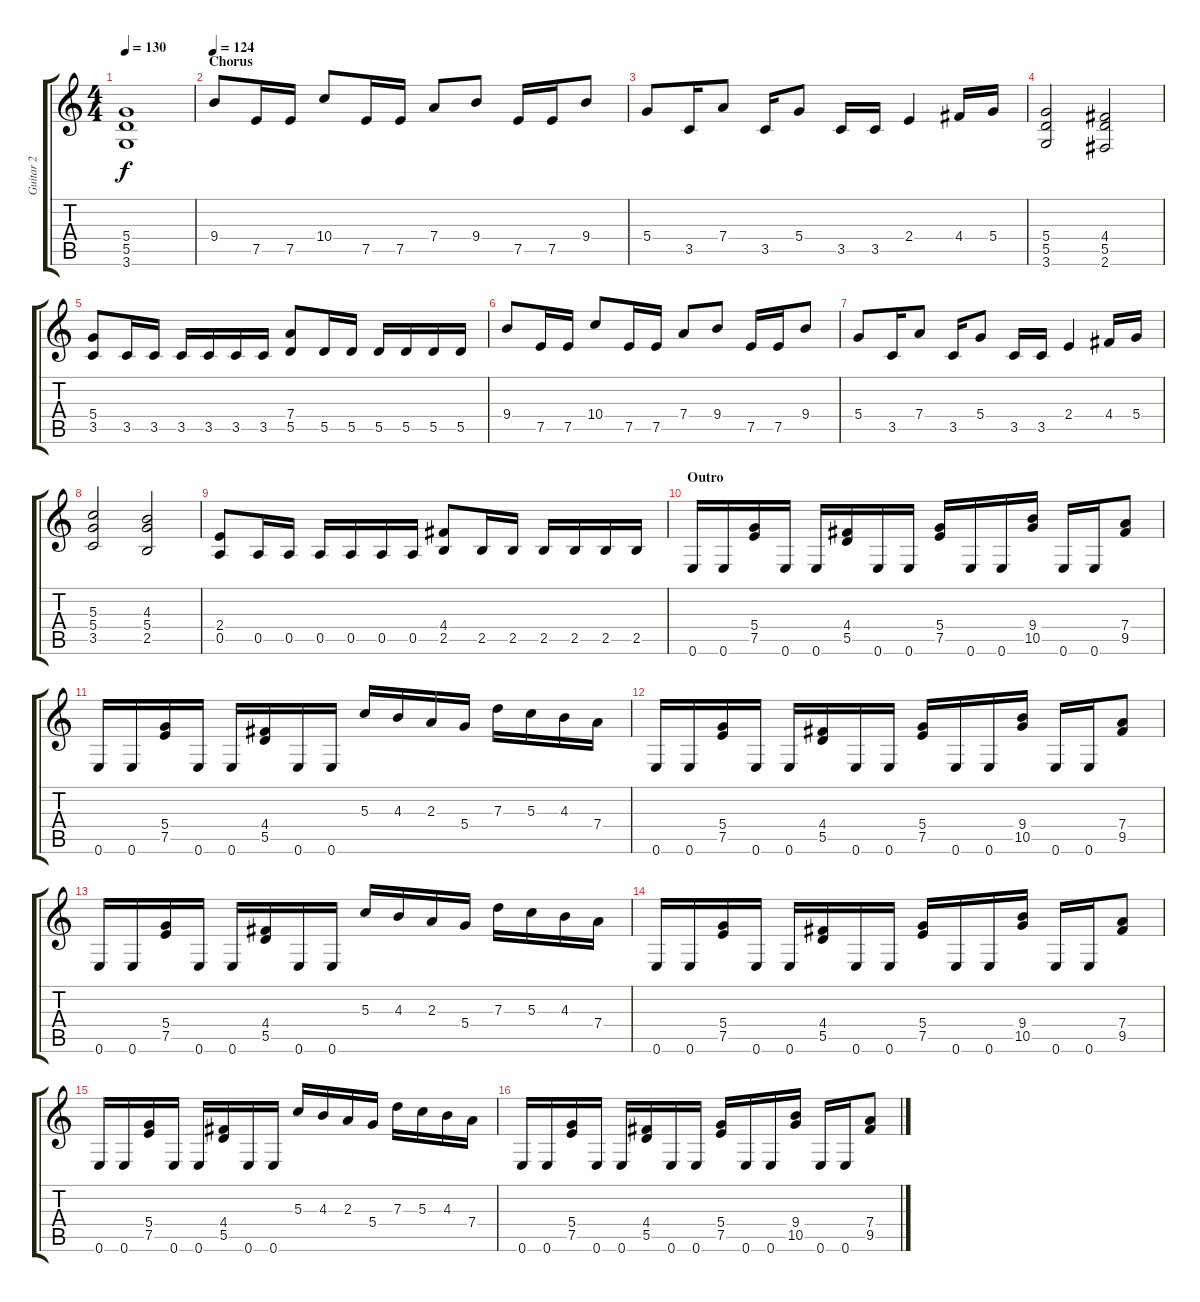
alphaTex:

\track ("Guitar 2" "Guitar 2") {instrument acousticguitarsteel}
\staff {score tabs}
\tuning (E4 B3 G3 D3 A2 E2) {hide}
\ts (4 4)
\tempo 130
\clef g2
\ks c
(5.4 5.5 3.6).1{dy f} |
\section ("" "Chorus")
\tempo 124
9.4.8 7.5.16 7.5.16 10.4.8 7.5.16 7.5.16 7.4.8 9.4.8 7.5.16 7.5.16 9.4.8 |
5.4.8 3.5.16 7.4.8 3.5.16 5.4.8 3.5.16 3.5.16 2.4.4 4.4.16 5.4.16 |
(5.4 5.5 3.6).2 (4.4 5.5 2.6).2 |
(5.4 3.5).8 3.5.16 3.5.16 3.5.16 3.5.16 3.5.16 3.5.16 (7.4 5.5).8 5.5.16 5.5.16 5.5.16 5.5.16 5.5.16 5.5.16 |
9.4.8 7.5.16 7.5.16 10.4.8 7.5.16 7.5.16 7.4.8 9.4.8 7.5.16 7.5.16 9.4.8 |
5.4.8 3.5.16 7.4.8 3.5.16 5.4.8 3.5.16 3.5.16 2.4.4 4.4.16 5.4.16 |
(5.3 5.4 3.5).2 (4.3 5.4 2.5).2 |
(2.4 0.5).8 0.5.16 0.5.16 0.5.16 0.5.16 0.5.16 0.5.16 (4.4 2.5).8 2.5.16 2.5.16 2.5.16 2.5.16 2.5.16 2.5.16 |
\section ("" "Outro")
0.6.16 0.6.16 (5.4 7.5).16 0.6.16 0.6.16 (4.4 5.5).16 0.6.16 0.6.16 (5.4 7.5).16 0.6.16 0.6.16 (9.4 10.5).16 0.6.16 0.6.16 (7.4 9.5).8 |
0.6.16 0.6.16 (5.4 7.5).16 0.6.16 0.6.16 (4.4 5.5).16 0.6.16 0.6.16 5.3.16 4.3.16 2.3.16 5.4.16 7.3.16 5.3.16 4.3.16 7.4.16 |
0.6.16 0.6.16 (5.4 7.5).16 0.6.16 0.6.16 (4.4 5.5).16 0.6.16 0.6.16 (5.4 7.5).16 0.6.16 0.6.16 (9.4 10.5).16 0.6.16 0.6.16 (7.4 9.5).8 |
0.6.16 0.6.16 (5.4 7.5).16 0.6.16 0.6.16 (4.4 5.5).16 0.6.16 0.6.16 5.3.16 4.3.16 2.3.16 5.4.16 7.3.16 5.3.16 4.3.16 7.4.16 |
0.6.16 0.6.16 (5.4 7.5).16 0.6.16 0.6.16 (4.4 5.5).16 0.6.16 0.6.16 (5.4 7.5).16 0.6.16 0.6.16 (9.4 10.5).16 0.6.16 0.6.16 (7.4 9.5).8 |
0.6.16 0.6.16 (5.4 7.5).16 0.6.16 0.6.16 (4.4 5.5).16 0.6.16 0.6.16 5.3.16 4.3.16 2.3.16 5.4.16 7.3.16 5.3.16 4.3.16 7.4.16 |
0.6.16 0.6.16 (5.4 7.5).16 0.6.16 0.6.16 (4.4 5.5).16 0.6.16 0.6.16 (5.4 7.5).16 0.6.16 0.6.16 (9.4 10.5).16 0.6.16 0.6.16 (7.4 9.5).8
